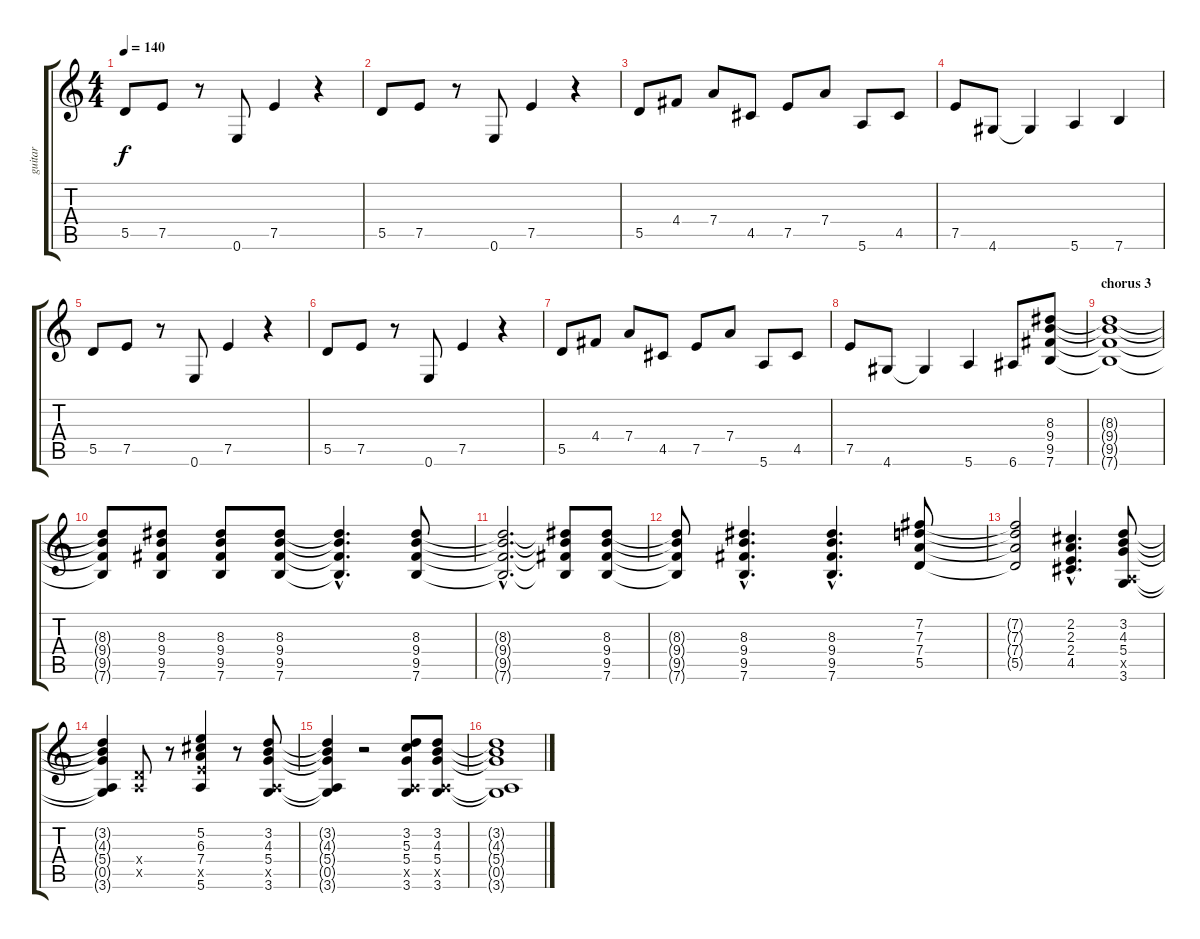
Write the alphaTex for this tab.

\track ("guitar" "guitar") {instrument distortionguitar}
\staff {score tabs}
\tuning (E4 B3 G3 D3 A2 E2) {hide}
\ts (4 4)
\tempo 140
\clef g2
\ks c
5.5.8{dy f} 7.5.8 r.8 0.6.8 7.5.4 r.4 |
5.5.8 7.5.8 r.8 0.6.8 7.5.4 r.4 |
5.5.8 4.4.8 7.4.8 4.5.8 7.5.8 7.4.8 5.6.8 4.5.8 |
7.5.8 4.6.8 4.6{t}.4 5.6.4 7.6.4 |
5.5.8 7.5.8 r.8 0.6.8 7.5.4 r.4 |
5.5.8 7.5.8 r.8 0.6.8 7.5.4 r.4 |
5.5.8 4.4.8 7.4.8 4.5.8 7.5.8 7.4.8 5.6.8 4.5.8 |
7.5.8 4.6.8 4.6{t}.4 5.6.4 6.6.8 (8.3 9.4 9.5 7.6).8 |
\section ("" "chorus 3")
(8.3{t} 9.4{t} 9.5{t} 7.6{t}).1 |
(8.3{t} 9.4{t} 9.5{t} 7.6{t}).8 (8.3 9.4 9.5 7.6).8 (8.3 9.4 9.5 7.6).8 (8.3 9.4 9.5 7.6).8 (8.3{hac t} 9.4{hac t} 9.5{hac t} 7.6{hac t}).4{d} (8.3 9.4 9.5 7.6).8 |
(8.3{hac t} 9.4{hac t} 9.5{hac t} 7.6{hac t}).2{d} (8.3{t} 9.4{t} 9.5{t} 7.6{t}).8 (8.3 9.4 9.5 7.6).8 |
(8.3{t} 9.4{t} 9.5{t} 7.6{t}).8 (8.3{hac} 9.4{hac} 9.5{hac} 7.6{hac}).4{d} (8.3{hac} 9.4{hac} 9.5{hac} 7.6{hac}).4{d} (7.2 7.3 7.4 5.5).8 |
(7.2{t} 7.3{t} 7.4{t} 5.5{t}).2 (2.2{hac} 2.3{hac} 2.4{hac} 4.5{hac}).4{d} (3.2 4.3 5.4 0.5{x} 3.6).8 |
(3.2{t} 4.3{t} 5.4{t} 0.5{t} 3.6{t}).4 (0.4{x} 0.5{x}).8 r.8 (5.2 6.3 7.4 7.5{x} 5.6).4 r.8 (3.2 4.3 5.4 0.5{x} 3.6).8 |
(3.2{t} 4.3{t} 5.4{t} 0.5{t} 3.6{t}).4 r.2 (3.2 5.3 5.4 0.5{x} 3.6).8 (3.2 4.3 5.4 0.5{x} 3.6).8 |
(3.2{t} 4.3{t} 5.4{t} 0.5{t} 3.6{t}).1
